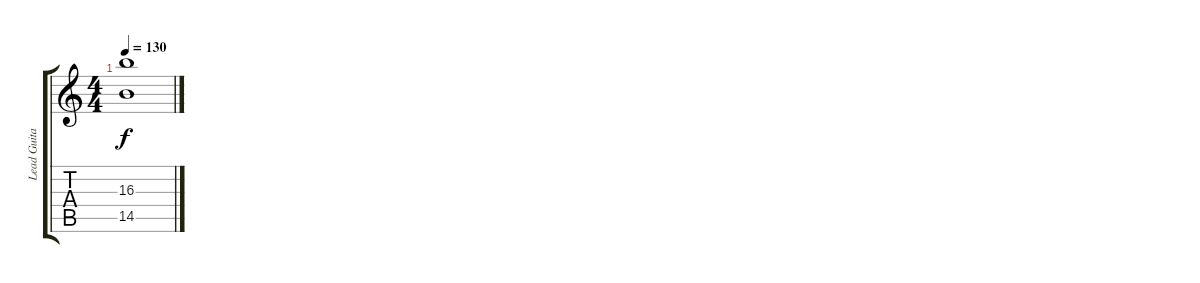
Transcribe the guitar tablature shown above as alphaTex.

\track ("Lead Guitar" "Lead Guita") {instrument overdrivenguitar}
\staff {score tabs}
\tuning (E4 B3 G3 D3 A2 E2) {hide}
\ts (4 4)
\tempo 130
\clef g2
\ks c
(16.3{t} 14.5{t}).1{dy f}
